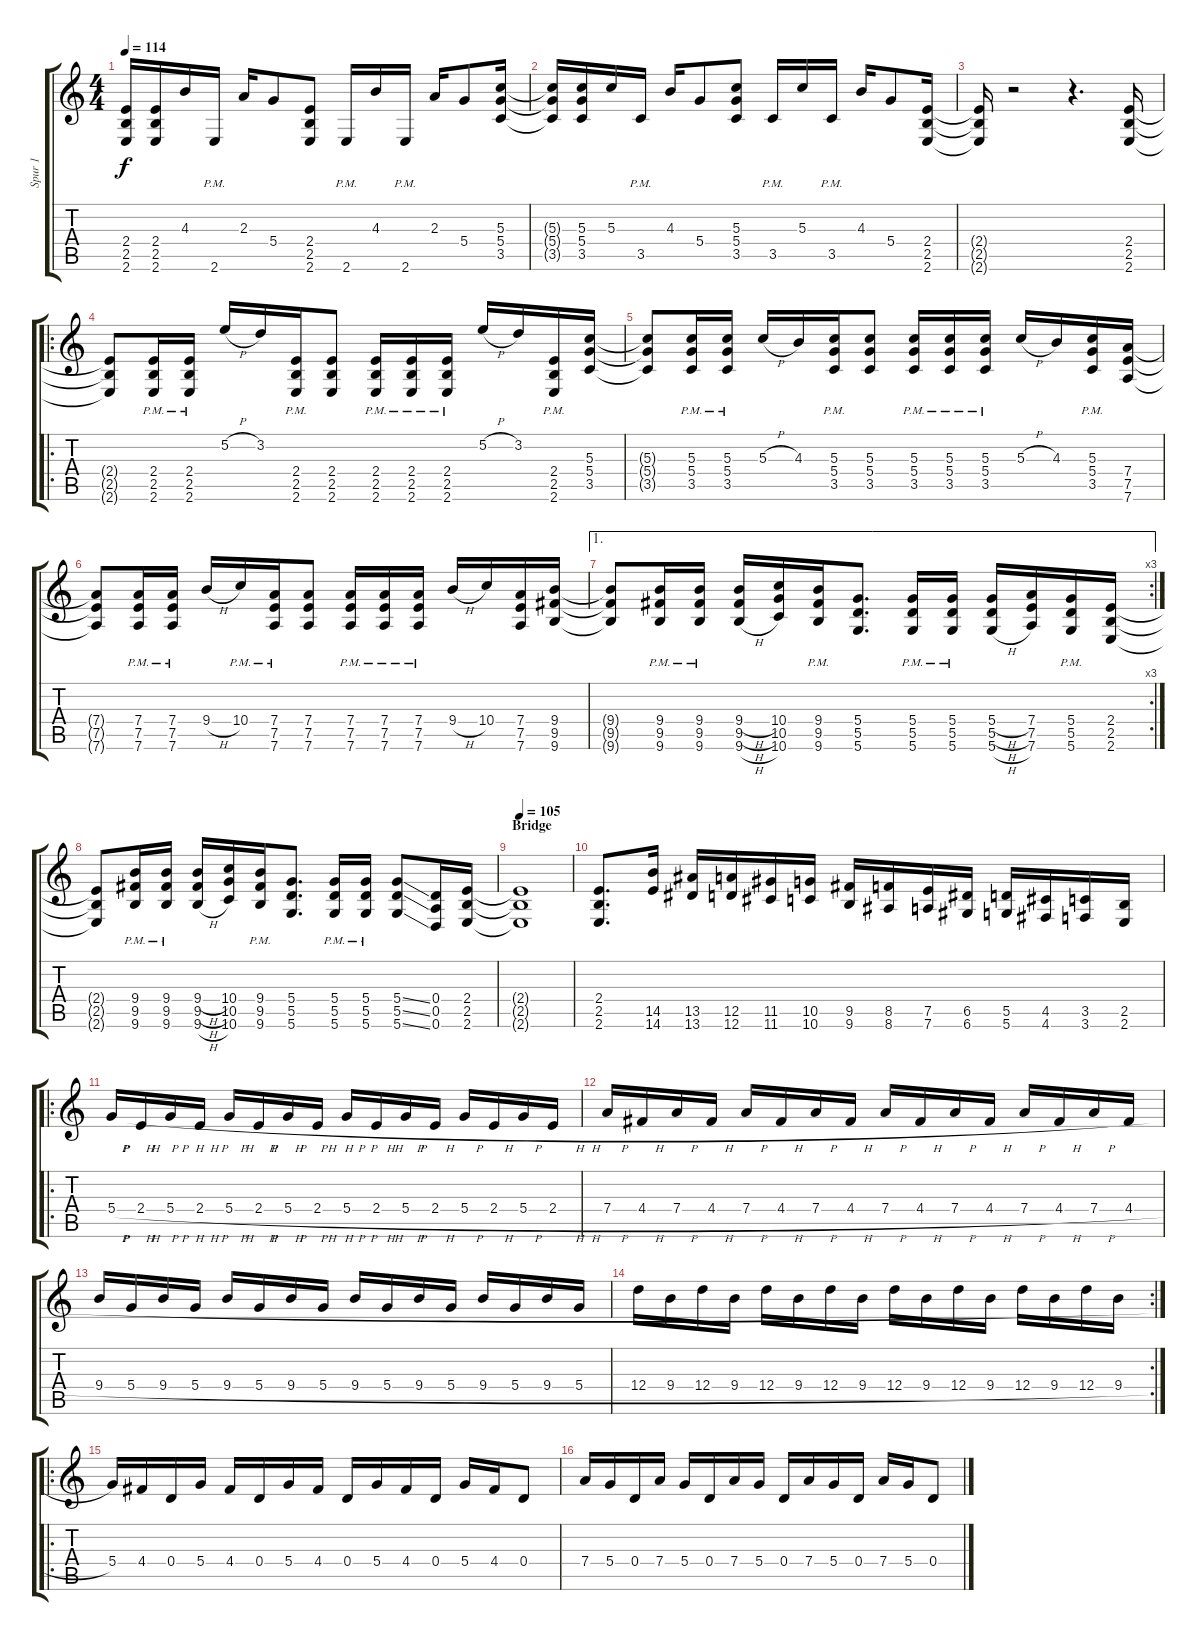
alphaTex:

\track ("Spur 1" "Spur 1") {instrument overdrivenguitar}
\staff {score tabs}
\tuning (E4 B3 G3 D3 A2 D2) {hide}
\ts (4 4)
\tempo 114
\clef g2
\ks c
(2.4{t} 2.5{t} 2.6{t}).16{dy f} (2.4 2.5 2.6).16 4.3.16 2.6{pm}.16 2.3.16 5.4.8 (2.4 2.5 2.6).8 2.6{pm}.16 4.3.16 2.6{pm}.16 2.3.16 5.4.8 (5.3 5.4 3.5).16 |
(5.3{t} 5.4{t} 3.5{t}).16 (5.3 5.4 3.5).16 5.3.16 3.5{pm}.16 4.3.16 5.4.8 (5.3 5.4 3.5).8 3.5{pm}.16 5.3.16 3.5{pm}.16 4.3.16 5.4.8 (2.4 2.5 2.6).16 |
(2.4{t} 2.5{t} 2.6{t}).16 r.2 r.4{d} (2.4 2.5 2.6).16 |
\ro
(2.4{t} 2.5{t} 2.6{t}).8 (2.4{pm} 2.5{pm} 2.6{pm}).16 (2.4{pm} 2.5{pm} 2.6{pm}).16 5.2{h}.16 3.2.16 (2.4{pm} 2.5{pm} 2.6{pm}).16 (2.4 2.5 2.6).8 (2.4{pm} 2.5{pm} 2.6{pm}).16 (2.4{pm} 2.5{pm} 2.6{pm}).16 (2.4{pm} 2.5{pm} 2.6{pm}).16 5.2{h}.16 3.2.16 (2.4{pm} 2.5{pm} 2.6{pm}).16 (5.3 5.4 3.5).16 |
(5.3{t} 5.4{t} 3.5{t}).8 (5.3 5.4{pm} 3.5{pm}).16 (5.3 5.4{pm} 3.5{pm}).16 5.3{h}.16 4.3.16 (5.3 5.4{pm} 3.5{pm}).16 (5.3 5.4 3.5).8 (5.3{pm} 5.4{pm} 3.5{pm}).16 (5.3 5.4{pm} 3.5{pm}).16 (5.3{pm} 5.4{pm} 3.5{pm}).16 5.3{h}.16 4.3.16 (5.3 5.4 3.5{pm}).16 (7.4 7.5 7.6).16 |
(7.4{t} 7.5{t} 7.6{t}).8 (7.4{pm} 7.5{pm} 7.6{pm}).16 (7.4{pm} 7.5{pm} 7.6{pm}).16 9.4{h}.16 10.4{pm}.16 (7.4{pm} 7.5{pm} 7.6{pm}).16 (7.4 7.5 7.6).8 (7.4{pm} 7.5{pm} 7.6{pm}).16 (7.4{pm} 7.5{pm} 7.6{pm}).16 (7.4{pm} 7.5{pm} 7.6{pm}).16 9.4{h}.16 10.4.16 (7.4 7.5 7.6).16 (9.4 9.5 9.6).16 |
\ae 1
\rc 3
(9.4{t} 9.5{t} 9.6{t}).8 (9.4{pm} 9.5{pm} 9.6{pm}).16 (9.4{pm} 9.5{pm} 9.6{pm}).16 (9.4{h} 9.5{h} 9.6{h}).16 (10.4 10.5 10.6).16 (9.4{pm} 9.5{pm} 9.6{pm}).16 (5.4 5.5 5.6).8{d} (5.4{pm} 5.5{pm} 5.6{pm}).16 (5.4{pm} 5.5{pm} 5.6{pm}).16 (5.4{h} 5.5{h} 5.6{h}).16 (7.4 7.5 7.6).16 (5.4{pm} 5.5{pm} 5.6{pm}).16 (2.4 2.5 2.6).16 |
(2.4{t} 2.5{t} 2.6{t}).8 (9.4{pm} 9.5{pm} 9.6{pm}).16 (9.4{pm} 9.5{pm} 9.6{pm}).16 (9.4{h} 9.5{h} 9.6{h}).16 (10.4 10.5 10.6).16 (9.4{pm} 9.5{pm} 9.6{pm}).16 (5.4 5.5 5.6).8{d} (5.4{pm} 5.5{pm} 5.6{pm}).16 (5.4{pm} 5.5{pm} 5.6{pm}).16 (5.4{ss} 5.5{ss} 5.6{ss}).8 (0.4 0.5 0.6).16 (2.4 2.5 2.6).16 |
\section ("" "Bridge")
\tempo 105
(2.4{t} 2.5{t} 2.6{t}).1 |
(2.4 2.5 2.6).8{d} (14.5 14.6).16 (13.5 13.6).16 (12.5 12.6).16 (11.5 11.6).16 (10.5 10.6).16 (9.5 9.6).16 (8.5 8.6).16 (7.5 7.6).16 (6.5 6.6).16 (5.5 5.6).16 (4.5 4.6).16 (3.5 3.6).16 (2.5 2.6).16 |
\ro
5.4{h}.16 2.4{h}.16 5.4{h}.16 2.4{h}.16 5.4{h}.16 2.4{h}.16 5.4{h}.16 2.4{h}.16 5.4{h}.16 2.4{h}.16 5.4{h}.16 2.4{h}.16 5.4{h}.16 2.4{h}.16 5.4{h}.16 2.4{h}.16 |
7.4{h}.16 4.4{h}.16 7.4{h}.16 4.4{h}.16 7.4{h}.16 4.4{h}.16 7.4{h}.16 4.4{h}.16 7.4{h}.16 4.4{h}.16 7.4{h}.16 4.4{h}.16 7.4{h}.16 4.4{h}.16 7.4{h}.16 4.4{h}.16 |
9.4{h}.16 5.4{h}.16 9.4{h}.16 5.4{h}.16 9.4{h}.16 5.4{h}.16 9.4{h}.16 5.4{h}.16 9.4{h}.16 5.4{h}.16 9.4{h}.16 5.4{h}.16 9.4{h}.16 5.4{h}.16 9.4{h}.16 5.4{h}.16 |
\rc 2
12.4{h}.16 9.4{h}.16 12.4{h}.16 9.4{h}.16 12.4{h}.16 9.4{h}.16 12.4{h}.16 9.4{h}.16 12.4{h}.16 9.4{h}.16 12.4{h}.16 9.4{h}.16 12.4{h}.16 9.4{h}.16 12.4{h}.16 9.4{h}.16 |
\ro
5.4.16 4.4.16 0.4.16 5.4.16 4.4.16 0.4.16 5.4.16 4.4.16 0.4.16 5.4.16 4.4.16 0.4.16 5.4.16 4.4.16 0.4.8 |
7.4.16 5.4.16 0.4.16 7.4.16 5.4.16 0.4.16 7.4.16 5.4.16 0.4.16 7.4.16 5.4.16 0.4.16 7.4.16 5.4.16 0.4.8
